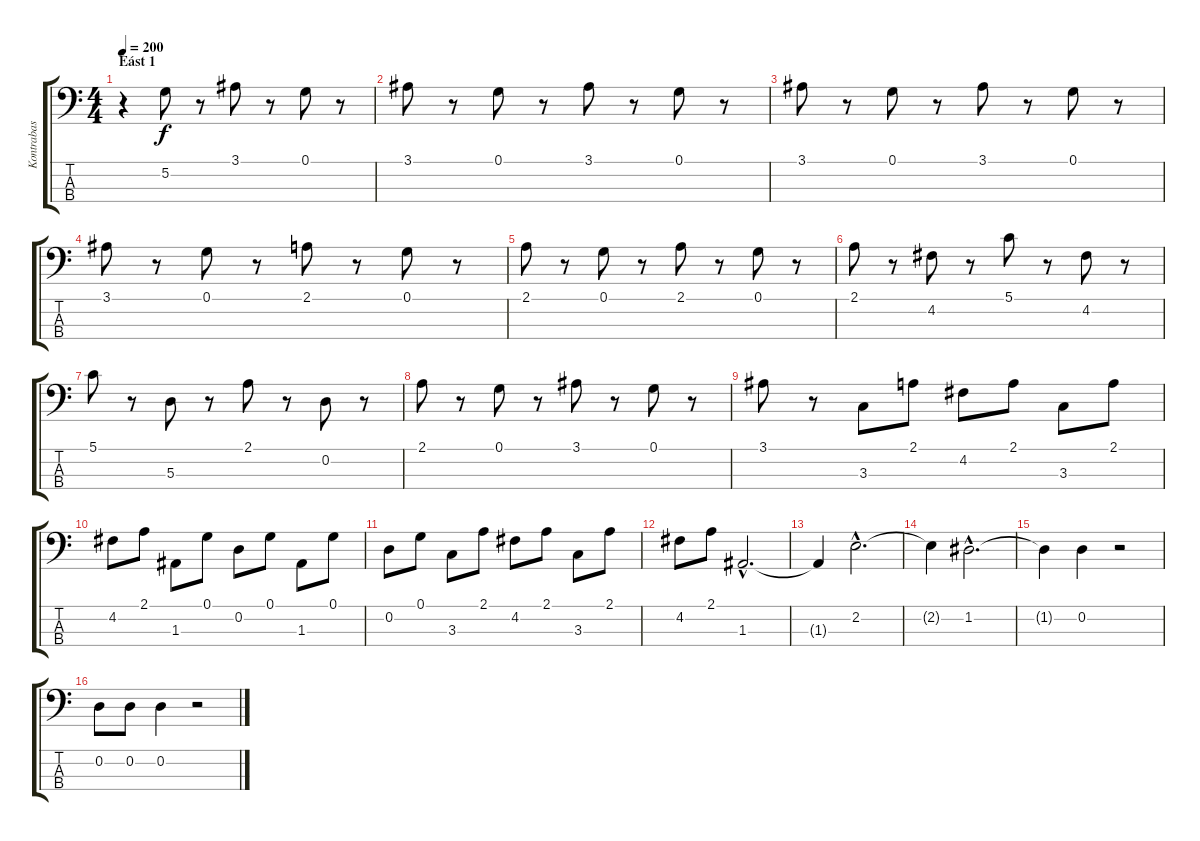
\track ("Kontrabas" "Kontrabas") {instrument contrabass}
\staff {score tabs}
\tuning (G2 D2 A1 E1) {hide}
\ts (4 4)
\section ("" "Èást 1")
\tempo 200
\clef f4
\ks c
r.4{dy f instrument contrabass} 5.2.8 r.8 3.1.8 r.8 0.1.8 r.8 |
3.1.8 r.8 0.1.8 r.8 3.1.8 r.8 0.1.8 r.8 |
3.1.8 r.8 0.1.8 r.8 3.1.8 r.8 0.1.8 r.8 |
3.1.8 r.8 0.1.8 r.8 2.1.8 r.8 0.1.8 r.8 |
2.1.8 r.8 0.1.8 r.8 2.1.8 r.8 0.1.8 r.8 |
2.1.8 r.8 4.2.8 r.8 5.1.8 r.8 4.2.8 r.8 |
5.1.8 r.8 5.3.8 r.8 2.1.8 r.8 0.2.8 r.8 |
2.1.8 r.8 0.1.8 r.8 3.1.8 r.8 0.1.8 r.8 |
3.1.8 r.8 3.3.8 2.1.8 4.2.8 2.1.8 3.3.8 2.1.8 |
4.2.8 2.1.8 1.3.8 0.1.8 0.2.8 0.1.8 1.3.8 0.1.8 |
0.2.8 0.1.8 3.3.8 2.1.8 4.2.8 2.1.8 3.3.8 2.1.8 |
4.2.8 2.1.8 1.3{hac}.2{d} |
1.3{t}.4 2.2{hac}.2{d} |
2.2{t}.4 1.2{hac}.2{d} |
1.2{t}.4 0.2.4 r.2 |
0.2.8 0.2.8 0.2.4 r.2
